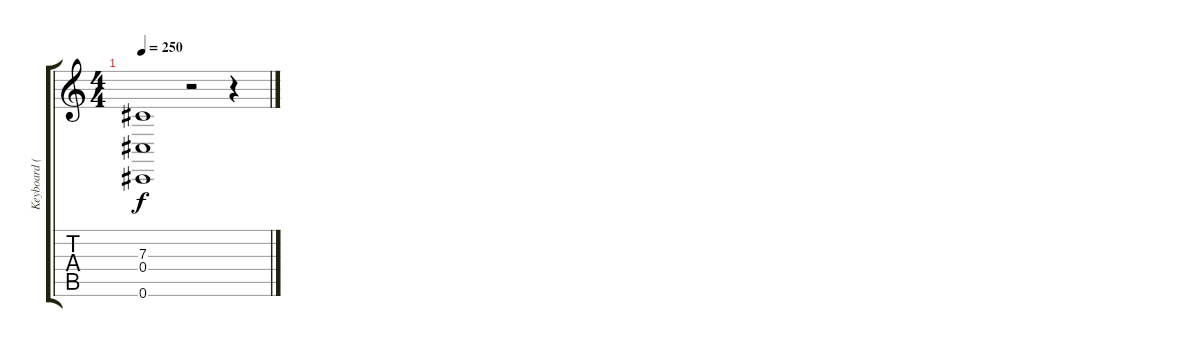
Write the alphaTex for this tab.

\track ("Keyboard (Endings only)" "Keyboard (") {instrument stringensemble1}
\staff {score tabs}
\tuning (Eb4 Bb3 Gb3 Db3 Ab2 Db2) {hide}
\ts (4 4)
\tempo 250
\clef g2
\ks c
(7.3{t} 0.4{t} 0.6{t}).1{dy f} r.2 r.4
